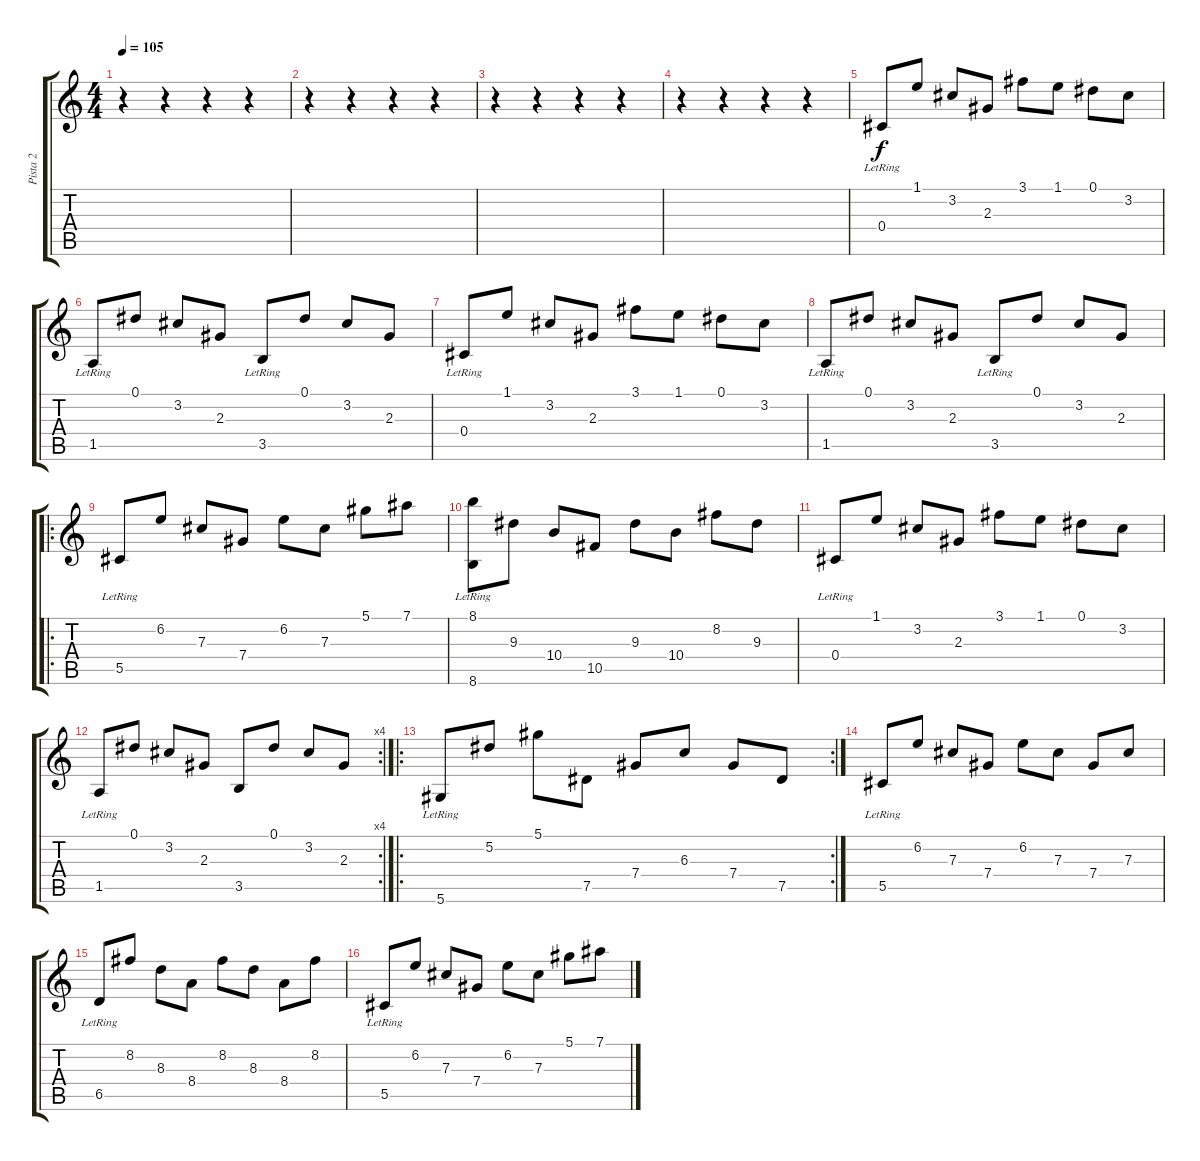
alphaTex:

\track ("Pista 2" "Pista 2") {instrument acousticguitarsteel}
\staff {score tabs}
\tuning (Eb4 Bb3 Gb3 Db3 Ab2 Eb2) {hide}
\ts (4 4)
\tempo 105
\clef g2
\ks c
r.4{dy f instrument acousticguitarsteel} r.4 r.4 r.4 |
r.4 r.4 r.4 r.4 |
r.4 r.4 r.4 r.4 |
r.4 r.4 r.4 r.4 |
0.4{lr}.8 1.1.8 3.2.8 2.3.8 3.1.8 1.1.8 0.1.8 3.2.8 |
1.5{lr}.8 0.1.8 3.2.8 2.3.8 3.5{lr}.8 0.1.8 3.2.8 2.3.8 |
0.4{lr}.8 1.1.8 3.2.8 2.3.8 3.1.8 1.1.8 0.1.8 3.2.8 |
1.5{lr}.8 0.1.8 3.2.8 2.3.8 3.5{lr}.8 0.1.8 3.2.8 2.3.8 |
\ro
5.5{lr}.8 6.2.8 7.3.8 7.4.8 6.2.8 7.3.8 5.1.8 7.1.8 |
(8.1 8.6{lr}).8 9.3.8 10.4.8 10.5.8 9.3.8 10.4.8 8.2.8 9.3.8 |
0.4{lr}.8 1.1.8 3.2.8 2.3.8 3.1.8 1.1.8 0.1.8 3.2.8 |
\rc 4
1.5{lr}.8 0.1.8 3.2.8 2.3.8 3.5.8 0.1.8 3.2.8 2.3.8 |
\ro
\rc 2
5.6{lr}.8 5.2.8 5.1.8 7.5.8 7.4.8 6.3.8 7.4.8 7.5.8 |
5.5{lr}.8 6.2.8 7.3.8 7.4.8 6.2.8 7.3.8 7.4.8 7.3.8 |
6.5{lr}.8 8.2.8 8.3.8 8.4.8 8.2.8 8.3.8 8.4.8 8.2.8 |
5.5{lr}.8 6.2.8 7.3.8 7.4.8 6.2.8 7.3.8 5.1.8 7.1.8
